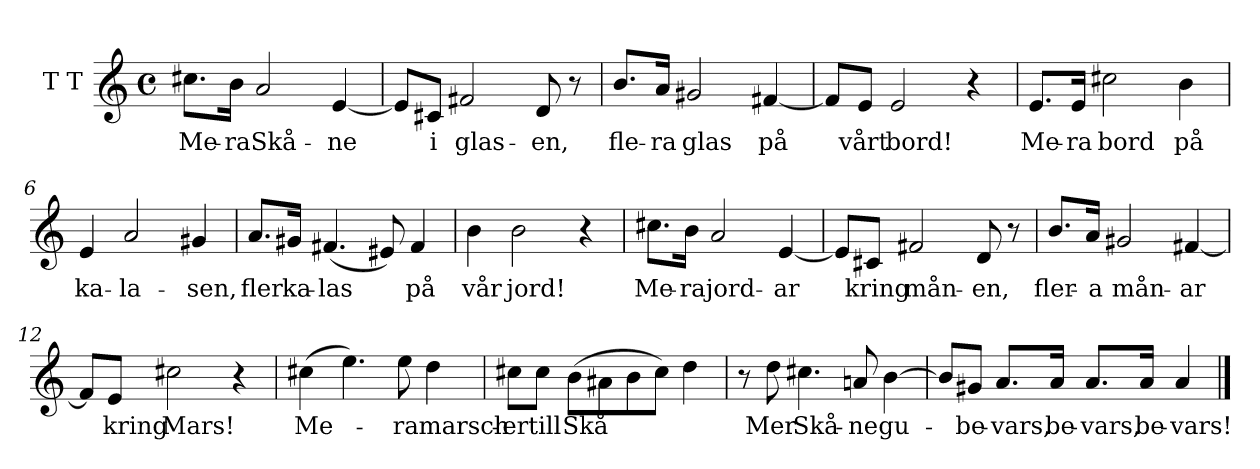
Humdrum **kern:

**kern	**text
*part1	*part1
*staff1	*staff1
*I"T  T	*
*clefG2	*
*k[]	*
*M4/4	*
*met(c)	*
=1	=1
!	!LO:LY:b
8.cc#X\L	Me-
!	!LO:LY:b
16b\Jk	-ra
!	!LO:LY:b
2a/	Skå-
!	!LO:LY:b
[4e/	-ne
=2	=2
8e/L]	.
!	!LO:LY:b
8c#X/J	i
!	!LO:LY:b
2f#X/	glas-
!	!LO:LY:b
8d/	-en,
8r	.
=3	=3
!	!LO:LY:b
8.b/L	fle-
!	!LO:LY:b
16a/Jk	-ra
!	!LO:LY:b
2g#X/	glas
!	!LO:LY:b
[4f#X/	på
=4	=4
8f#/L]	.
!	!LO:LY:b
8e/J	vårt
!	!LO:LY:b
2e/	bord!
4r	.
=5	=5
!	!LO:LY:b
8.e/L	Me-
!	!LO:LY:b
16e/Jk	-ra
!	!LO:LY:b
2cc#X\	bord
!	!LO:LY:b
4b\	på
=6	=6
!	!LO:LY:b
4e/	ka-
!	!LO:LY:b
2a/	-la-
!	!LO:LY:b
4g#X/	-sen,
=7	=7
!	!LO:LY:b
8.a/L	fler
!	!LO:LY:b
16g#X/Jk	ka-
!	!LO:LY:b
(<4.f#X/	-las
8e#X/)	.
!	!LO:LY:b
4f#/	på
=8	=8
!	!LO:LY:b
4b\	vår
!	!LO:LY:b
2b\	jord!
4r	.
=9	=9
!	!LO:LY:b
8.cc#X\L	Me-
!	!LO:LY:b
16b\Jk	-ra
!	!LO:LY:b
2a/	jord-
!	!LO:LY:b
[4e/	-ar
=10	=10
8e/L]	.
!	!LO:LY:b
8c#X/J	kring
!	!LO:LY:b
2f#X/	mån-
!	!LO:LY:b
8d/	-en,
8r	.
=11	=11
!	!LO:LY:b
8.b/L	fler-
!	!LO:LY:b
16a/Jk	-a
!	!LO:LY:b
2g#X/	mån-
!	!LO:LY:b
[4f#X/	-ar
!!LO:LB:g=z
=12	=12
8f#/L]	.
!	!LO:LY:b
8e/J	kring
!	!LO:LY:b
2cc#X\	Mars!
4r	.
=13	=13
!	!LO:LY:b
(>4cc#X\	Me-
4.ee\)	.
!	!LO:LY:b
8ee\	-ra
!	!LO:LY:b
4dd\	marsch-
=14	=14
!	!LO:LY:b
8cc#X\L	-er
!	!LO:LY:b
8cc#\J	till
!	!LO:LY:b
(>8b\L	Skå
8a#X\	.
8b\	.
8cc#\J)	.
4dd\	.
=15	=15
8r	.
!	!LO:LY:b
8dd\	Mer
!	!LO:LY:b
4.cc#X\	Skå-
!	!LO:LY:b
8an/	-ne
!	!LO:LY:b
[4b\	gu-
=16	=16
8b/L]	.
!	!LO:LY:b
8g#X/J	-be-
!	!LO:LY:b
8.a/L	-vars,
!	!LO:LY:b
16a/Jk	be-
!	!LO:LY:b
8.a/L	-vars,
!	!LO:LY:b
16a/Jk	be-
!	!LO:LY:b
4a/	-vars!
==	==
*-	*-
